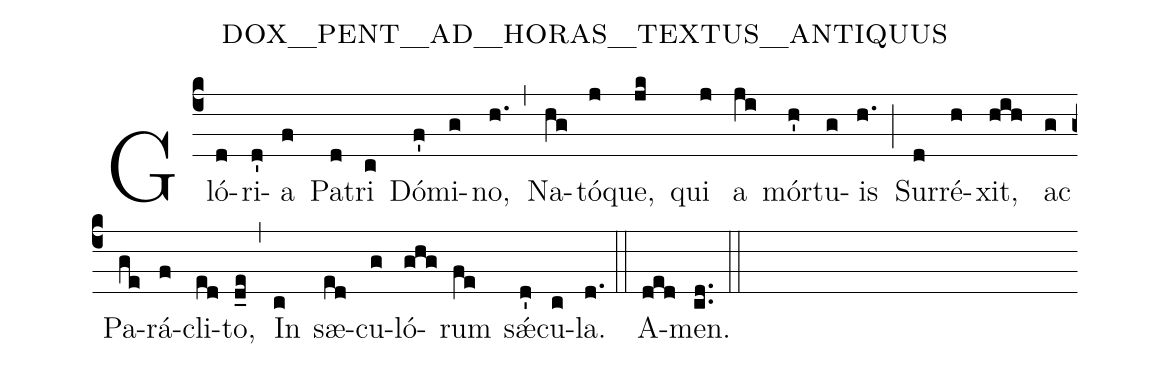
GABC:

name: dox_pent_ad_horas_textus_antiquus;
%%
(c4)Gló(d)ri(d')a(f) Pa(d)tri(c) Dó(f')mi(g)no,(h.) (,)
Na(hg)tó(j)que,(jk) qui(j) a(ji) mór(h')tu(g)is(h.) (;)
Sur(d)ré(h)xit,(hih) ac(g) Pa(ge)rá(f)cli(ed)to,(d_e) (,)
In(c) sæ(ed)cu(g)ló(ghg)rum(fe) sǽ(d')cu(c)la.(d.) (::)
A(ded)men.(cd..) (::)
